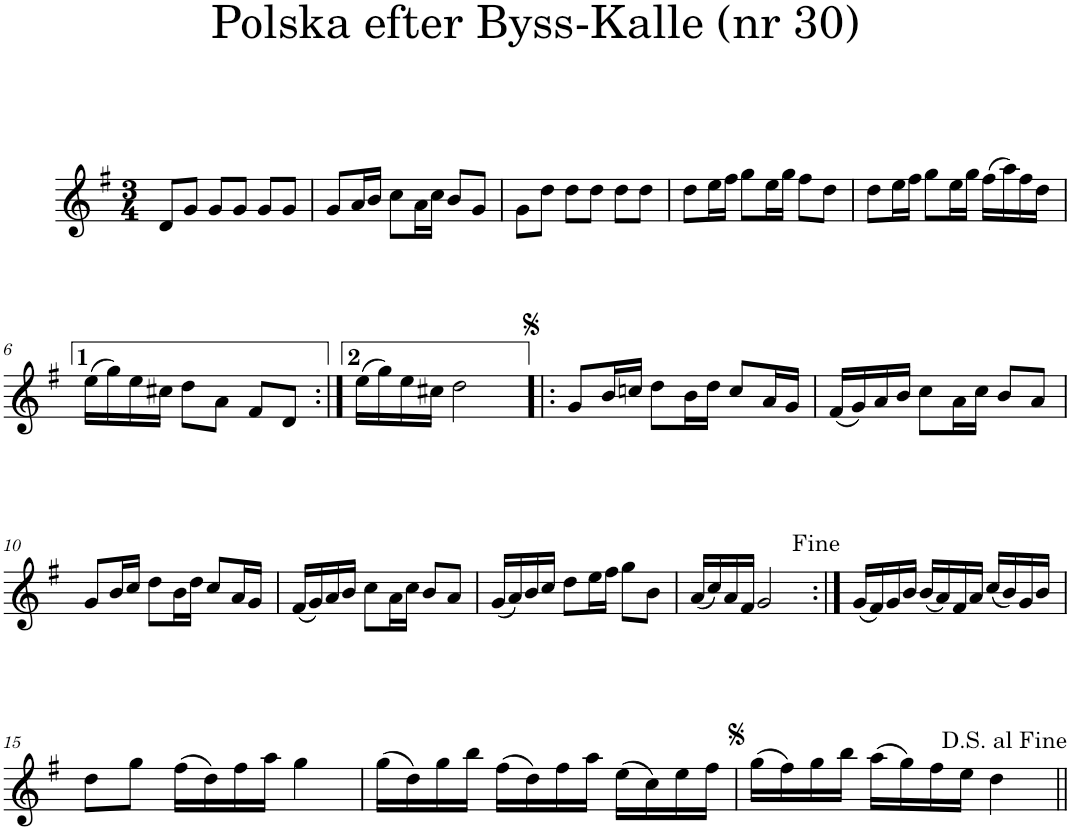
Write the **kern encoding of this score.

**kern
*part1
*staff1
*I"Piano
*I'Pno
*clefG2
*k[f#]
*G:
*M3/4
=1
8d/L
8g/J
8g/L
8g/J
8g/L
8g/J
=2
8g/L
16a/L
16b/JJ
8cc\L
16a\L
16cc\JJ
8b/L
8g/J
=3
8g\L
8dd\J
8dd\L
8dd\J
8dd\L
8dd\J
=4
8dd\L
16ee\L
16ff#\JJ
8gg\L
16ee\L
16gg\JJ
8ff#\L
8dd\J
=5
8dd\L
16ee\L
16ff#\JJ
8gg\L
16ee\L
16gg\JJ
(16ff#\LL
16aa\)
16ff#\
16dd\JJ
!!LO:LB:g=z
=6
(16ee\LL
16gg\)
16ee\
16cc#X\JJ
8dd\L
8a\J
8f#/L
8d/J
=7:|!
(16ee\LL
16gg\)
16ee\
16cc#X\JJ
2dd\
=8!|:
8g/L
16b/L
16ccn/JJ
8dd\L
16b\L
16dd\JJ
8cc/L
16a/L
16g/JJ
=9
(16f#/LL
16g/)
16a/
16b/JJ
8cc\L
16a\L
16cc\JJ
8b/L
8a/J
!!LO:LB:g=z
=10
8g/L
16b/L
16cc/JJ
8dd\L
16b\L
16dd\JJ
8cc/L
16a/L
16g/JJ
=11
(16f#/LL
16g/)
16a/
16b/JJ
8cc\L
16a\L
16cc\JJ
8b/L
8a/J
=12
(16g/LL
16a/)
16b/
16cc/JJ
8dd\L
16ee\L
16ff#\JJ
8gg\L
8b\J
=13
(16a/LL
16cc/)
16a/
16f#/JJ
2g/
=14:|!
(16g/LL
16f#/)
16g/
16b/JJ
(16b/LL
16a/)
16f#/
16a/JJ
(16cc/LL
16b/)
16g/
16b/JJ
!!LO:LB:g=z
=15
8dd\L
8gg\J
(16ff#\LL
16dd\)
16ff#\
16aa\JJ
4gg\
=16
(16gg\LL
16dd\)
16gg\
16bb\JJ
(16ff#\LL
16dd\)
16ff#\
16aa\JJ
(16ee\LL
16cc\)
16ee\
16ff#\JJ
=17
(16gg\LL
16ff#\)
16gg\
16bb\JJ
(16aa\LL
16gg\)
16ff#\
16ee\JJ
4dd\
=||
*-
